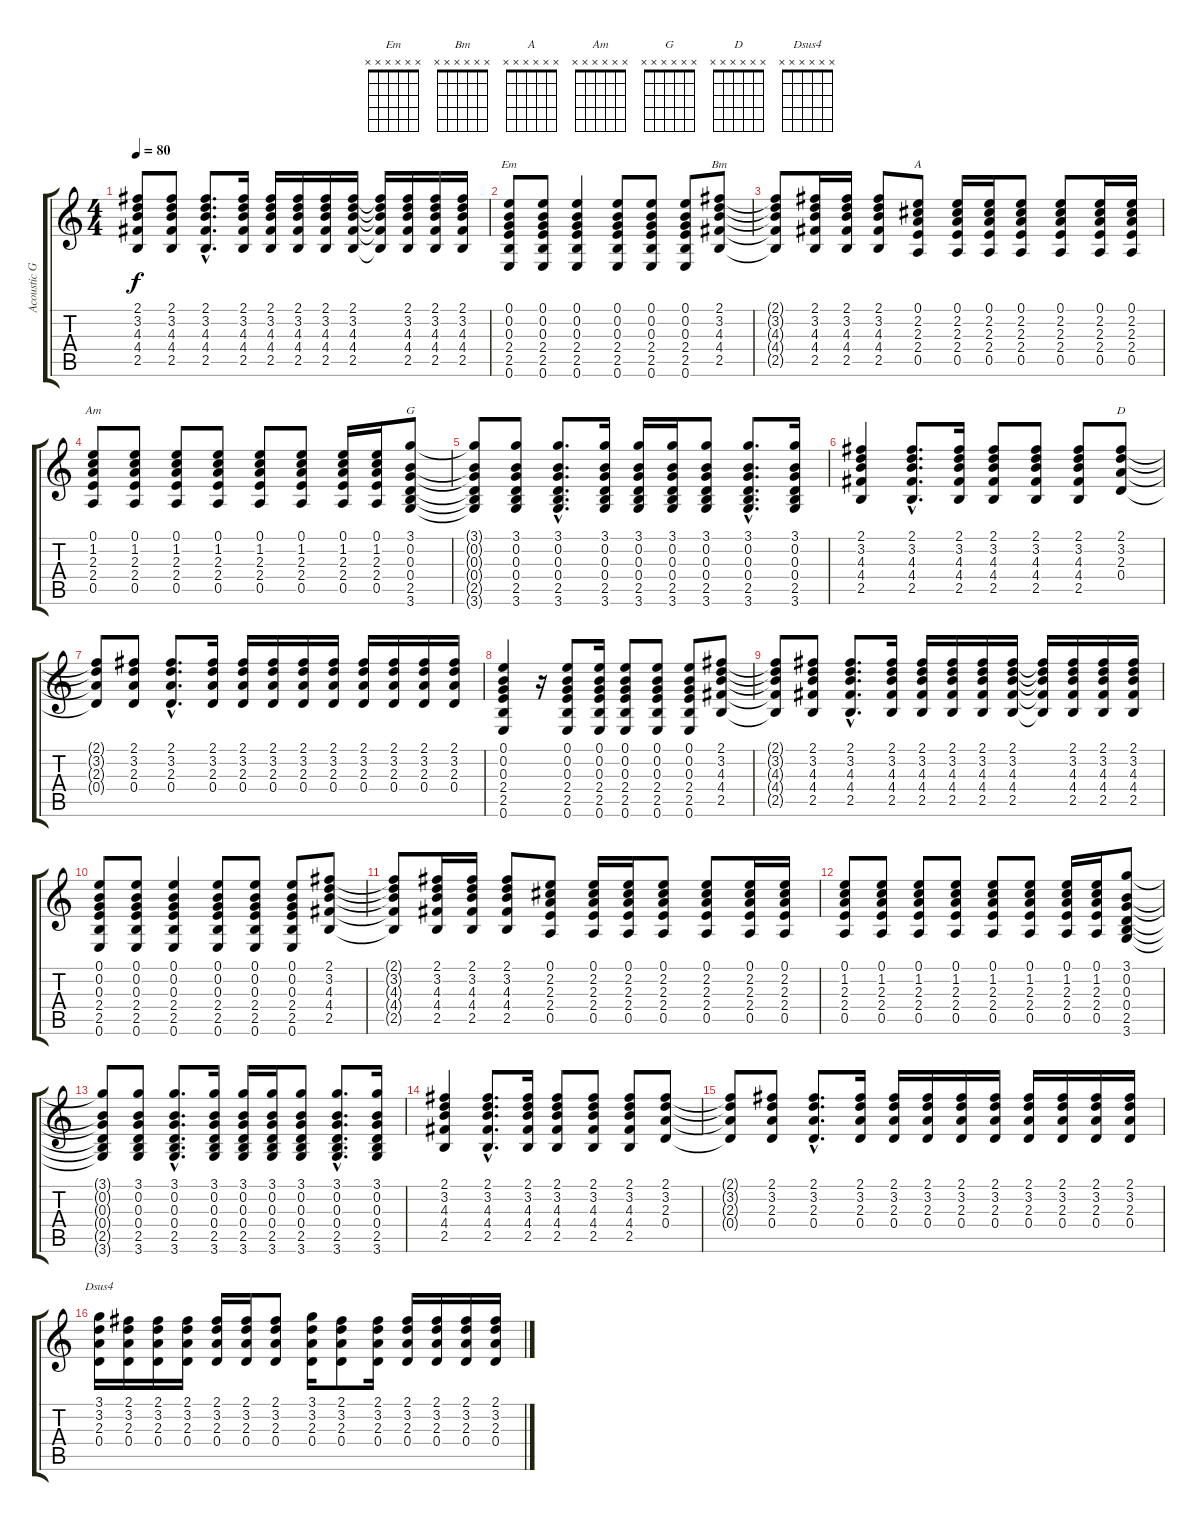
\track ("Acoustic Guitar 2 (12 Stg)" "Acoustic G") {instrument acousticguitarsteel}
\staff {score tabs}
\tuning (E4 B3 G3 D3 A2 E2) {hide}
\chord ("Em" x x x x x x) {firstfret 0}
\chord ("Bm" x x x x x x) {firstfret 0}
\chord ("A" x x x x x x) {firstfret 0}
\chord ("Am" x x x x x x) {firstfret 0}
\chord ("G" x x x x x x) {firstfret 0}
\chord ("D" x x x x x x) {firstfret 0}
\chord ("Dsus4" x x x x x x) {firstfret 0}
\ts (4 4)
\tempo 80
\clef g2
\ks c
(2.1{t} 3.2{t} 4.3{t} 4.4{t} 2.5{t}).8{dy f} (2.1 3.2 4.3 4.4 2.5).8 (2.1{hac} 3.2{hac} 4.3{hac} 4.4{hac} 2.5{hac}).8{d} (2.1 3.2 4.3 4.4 2.5).16 (2.1 3.2 4.3 4.4 2.5).16 (2.1 3.2 4.3 4.4 2.5).16 (2.1 3.2 4.3 4.4 2.5).16 (2.1 3.2 4.3 4.4 2.5).16 (2.1{t} 3.2{t} 4.3{t} 4.4{t} 2.5{t}).16 (2.1 3.2 4.3 4.4 2.5).16 (2.1 3.2 4.3 4.4 2.5).16 (2.1 3.2 4.3 4.4 2.5).16 |
(0.1 0.2 0.3 2.4 2.5 0.6).8{ch "Em"} (0.1 0.2 0.3 2.4 2.5 0.6).8 (0.1 0.2 0.3 2.4 2.5 0.6).4 (0.1 0.2 0.3 2.4 2.5 0.6).8 (0.1 0.2 0.3 2.4 2.5 0.6).8 (0.1 0.2 0.3 2.4 2.5 0.6).8 (2.1 3.2 4.3 4.4 2.5).8{ch "Bm"} |
(2.1{t} 3.2{t} 4.3{t} 4.4{t} 2.5{t}).8 (2.1 3.2 4.3 4.4 2.5).16 (2.1 3.2 4.3 4.4 2.5).16 (2.1 3.2 4.3 4.4 2.5).8 (0.1 2.2 2.3 2.4 0.5).8{ch "A"} (0.1 2.2 2.3 2.4 0.5).16 (0.1 2.2 2.3 2.4 0.5).16 (0.1 2.2 2.3 2.4 0.5).8 (0.1 2.2 2.3 2.4 0.5).8 (0.1 2.2 2.3 2.4 0.5).16 (0.1 2.2 2.3 2.4 0.5).16 |
(0.1 1.2 2.3 2.4 0.5).8{ch "Am"} (0.1 1.2 2.3 2.4 0.5).8 (0.1 1.2 2.3 2.4 0.5).8 (0.1 1.2 2.3 2.4 0.5).8 (0.1 1.2 2.3 2.4 0.5).8 (0.1 1.2 2.3 2.4 0.5).8 (0.1 1.2 2.3 2.4 0.5).16 (0.1 1.2 2.3 2.4 0.5).16 (3.1 0.2 0.3 0.4 2.5 3.6).8{ch "G"} |
(3.1{t} 0.2{t} 0.3{t} 0.4{t} 2.5{t} 3.6{t}).8 (3.1 0.2 0.3 0.4 2.5 3.6).8 (3.1{hac} 0.2{hac} 0.3{hac} 0.4{hac} 2.5{hac} 3.6{hac}).8{d} (3.1 0.2 0.3 0.4 2.5 3.6).16 (3.1 0.2 0.3 0.4 2.5 3.6).16 (3.1 0.2 0.3 0.4 2.5 3.6).16 (3.1 0.2 0.3 0.4 2.5 3.6).8 (3.1{hac} 0.2{hac} 0.3{hac} 0.4{hac} 2.5{hac} 3.6{hac}).8{d} (3.1 0.2 0.3 0.4 2.5 3.6).16 |
(2.1 3.2 4.3 4.4 2.5).4 (2.1{hac} 3.2{hac} 4.3{hac} 4.4{hac} 2.5{hac}).8{d} (2.1 3.2 4.3 4.4 2.5).16 (2.1 3.2 4.3 4.4 2.5).8 (2.1 3.2 4.3 4.4 2.5).8 (2.1 3.2 4.3 4.4 2.5).8 (2.1 3.2 2.3 0.4).8{ch "D"} |
(2.1{t} 3.2{t} 2.3{t} 0.4{t}).8 (2.1 3.2 2.3 0.4).8 (2.1{hac} 3.2{hac} 2.3{hac} 0.4{hac}).8{d} (2.1 3.2 2.3 0.4).16 (2.1 3.2 2.3 0.4).16 (2.1 3.2 2.3 0.4).16 (2.1 3.2 2.3 0.4).16 (2.1 3.2 2.3 0.4).16 (2.1 3.2 2.3 0.4).16 (2.1 3.2 2.3 0.4).16 (2.1 3.2 2.3 0.4).16 (2.1 3.2 2.3 0.4).16 |
(0.1 0.2 0.3 2.4 2.5 0.6).4 r.16 (0.1 0.2 0.3 2.4 2.5 0.6).8 (0.1 0.2 0.3 2.4 2.5 0.6).16 (0.1 0.2 0.3 2.4 2.5 0.6).8 (0.1 0.2 0.3 2.4 2.5 0.6).8 (0.1 0.2 0.3 2.4 2.5 0.6).8 (2.1 3.2 4.3 4.4 2.5).8 |
(2.1{t} 3.2{t} 4.3{t} 4.4{t} 2.5{t}).8 (2.1 3.2 4.3 4.4 2.5).8 (2.1{hac} 3.2{hac} 4.3{hac} 4.4{hac} 2.5{hac}).8{d} (2.1 3.2 4.3 4.4 2.5).16 (2.1 3.2 4.3 4.4 2.5).16 (2.1 3.2 4.3 4.4 2.5).16 (2.1 3.2 4.3 4.4 2.5).16 (2.1 3.2 4.3 4.4 2.5).16 (2.1{t} 3.2{t} 4.3{t} 4.4{t} 2.5{t}).16 (2.1 3.2 4.3 4.4 2.5).16 (2.1 3.2 4.3 4.4 2.5).16 (2.1 3.2 4.3 4.4 2.5).16 |
(0.1 0.2 0.3 2.4 2.5 0.6).8 (0.1 0.2 0.3 2.4 2.5 0.6).8 (0.1 0.2 0.3 2.4 2.5 0.6).4 (0.1 0.2 0.3 2.4 2.5 0.6).8 (0.1 0.2 0.3 2.4 2.5 0.6).8 (0.1 0.2 0.3 2.4 2.5 0.6).8 (2.1 3.2 4.3 4.4 2.5).8 |
(2.1{t} 3.2{t} 4.3{t} 4.4{t} 2.5{t}).8 (2.1 3.2 4.3 4.4 2.5).16 (2.1 3.2 4.3 4.4 2.5).16 (2.1 3.2 4.3 4.4 2.5).8 (0.1 2.2 2.3 2.4 0.5).8 (0.1 2.2 2.3 2.4 0.5).16 (0.1 2.2 2.3 2.4 0.5).16 (0.1 2.2 2.3 2.4 0.5).8 (0.1 2.2 2.3 2.4 0.5).8 (0.1 2.2 2.3 2.4 0.5).16 (0.1 2.2 2.3 2.4 0.5).16 |
(0.1 1.2 2.3 2.4 0.5).8 (0.1 1.2 2.3 2.4 0.5).8 (0.1 1.2 2.3 2.4 0.5).8 (0.1 1.2 2.3 2.4 0.5).8 (0.1 1.2 2.3 2.4 0.5).8 (0.1 1.2 2.3 2.4 0.5).8 (0.1 1.2 2.3 2.4 0.5).16 (0.1 1.2 2.3 2.4 0.5).16 (3.1 0.2 0.3 0.4 2.5 3.6).8 |
(3.1{t} 0.2{t} 0.3{t} 0.4{t} 2.5{t} 3.6{t}).8 (3.1 0.2 0.3 0.4 2.5 3.6).8 (3.1{hac} 0.2{hac} 0.3{hac} 0.4{hac} 2.5{hac} 3.6{hac}).8{d} (3.1 0.2 0.3 0.4 2.5 3.6).16 (3.1 0.2 0.3 0.4 2.5 3.6).16 (3.1 0.2 0.3 0.4 2.5 3.6).16 (3.1 0.2 0.3 0.4 2.5 3.6).8 (3.1{hac} 0.2{hac} 0.3{hac} 0.4{hac} 2.5{hac} 3.6{hac}).8{d} (3.1 0.2 0.3 0.4 2.5 3.6).16 |
(2.1 3.2 4.3 4.4 2.5).4 (2.1{hac} 3.2{hac} 4.3{hac} 4.4{hac} 2.5{hac}).8{d} (2.1 3.2 4.3 4.4 2.5).16 (2.1 3.2 4.3 4.4 2.5).8 (2.1 3.2 4.3 4.4 2.5).8 (2.1 3.2 4.3 4.4 2.5).8 (2.1 3.2 2.3 0.4).8 |
(2.1{t} 3.2{t} 2.3{t} 0.4{t}).8 (2.1 3.2 2.3 0.4).8 (2.1{hac} 3.2{hac} 2.3{hac} 0.4{hac}).8{d} (2.1 3.2 2.3 0.4).16 (2.1 3.2 2.3 0.4).16 (2.1 3.2 2.3 0.4).16 (2.1 3.2 2.3 0.4).16 (2.1 3.2 2.3 0.4).16 (2.1 3.2 2.3 0.4).16 (2.1 3.2 2.3 0.4).16 (2.1 3.2 2.3 0.4).16 (2.1 3.2 2.3 0.4).16 |
(3.1 3.2 2.3 0.4).16{ch "Dsus4"} (2.1 3.2 2.3 0.4).16 (2.1 3.2 2.3 0.4).16 (2.1 3.2 2.3 0.4).16 (2.1 3.2 2.3 0.4).16 (2.1 3.2 2.3 0.4).16 (2.1 3.2 2.3 0.4).8 (3.1 3.2 2.3 0.4).16 (2.1 3.2 2.3 0.4).8 (2.1 3.2 2.3 0.4).16 (2.1 3.2 2.3 0.4).16 (2.1 3.2 2.3 0.4).16 (2.1 3.2 2.3 0.4).16 (2.1 3.2 2.3 0.4).16
